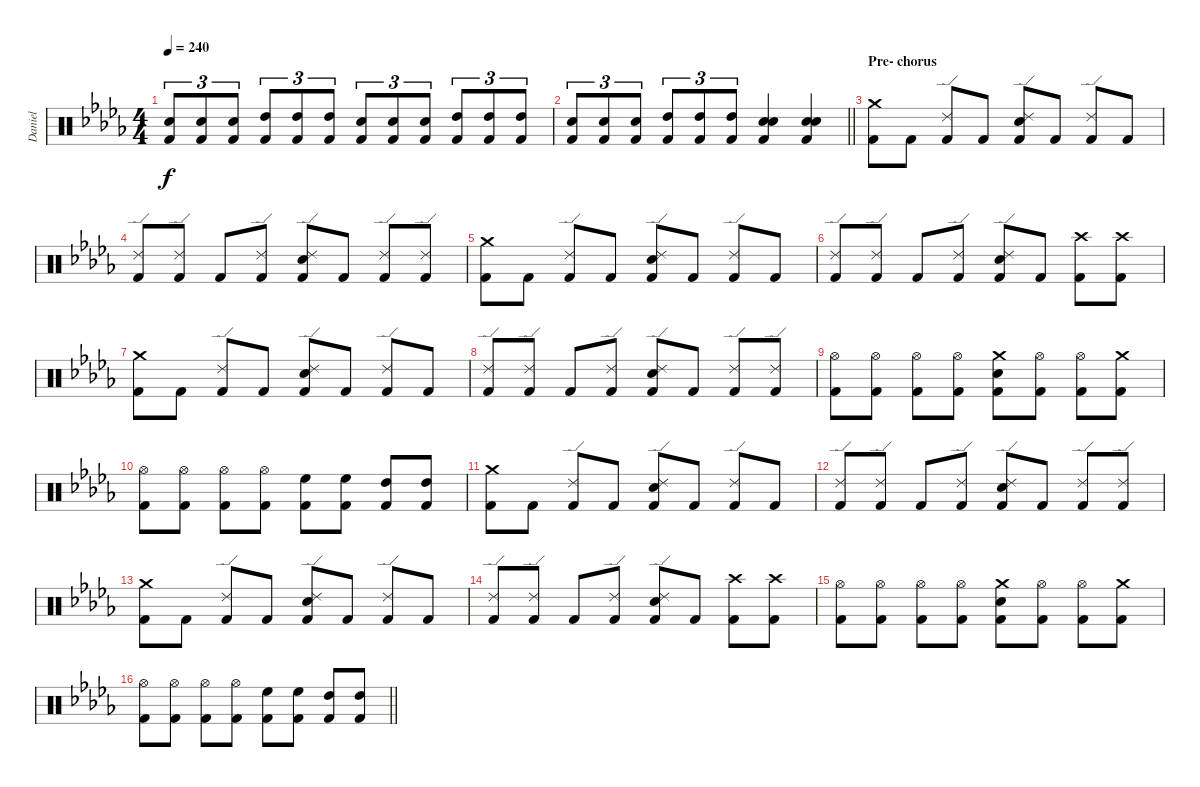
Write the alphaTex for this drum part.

\track ("Daniel" "Daniel") {instrument percussion}
\staff {score}
\articulation defaults
\ts (4 4)
\tempo 240
\clef neutral
\ks bbminor
("Snare (hit) 2" "Kick (hit) 2").8{tu (3 2) dy f} ("Snare (hit) 2" "Kick (hit) 2").8{tu (3 2)} ("Snare (hit) 2" "Kick (hit) 2").8{tu (3 2)} ("High Tom (hit)" "Kick (hit) 2").8{tu (3 2)} ("High Tom (hit)" "Kick (hit) 2").8{tu (3 2)} ("High Tom (hit)" "Kick (hit) 2").8{tu (3 2)} ("Snare (hit) 2" "Kick (hit) 2").8{tu (3 2)} ("Snare (hit) 2" "Kick (hit) 2").8{tu (3 2)} ("Snare (hit) 2" "Kick (hit) 2").8{tu (3 2)} ("High Tom (hit)" "Kick (hit) 2").8{tu (3 2)} ("High Tom (hit)" "Kick (hit) 2").8{tu (3 2)} ("High Tom (hit)" "Kick (hit) 2").8{tu (3 2)} |
\barLineRight lightlight
("Snare (hit) 2" "Kick (hit) 2").8{tu (3 2)} ("Snare (hit) 2" "Kick (hit) 2").8{tu (3 2)} ("Snare (hit) 2" "Kick (hit) 2").8{tu (3 2)} ("High Tom (hit)" "Kick (hit) 2").8{tu (3 2)} ("High Tom (hit)" "Kick (hit) 2").8{tu (3 2)} ("High Tom (hit)" "Kick (hit) 2").8{tu (3 2)} ("Snare (hit) 2" "Snare (hit) 2" "Kick (hit) 2").4 ("Snare (hit) 2" "Snare (hit) 2" "Kick (hit) 2").4 |
\section ("" "Pre- chorus")
("Crash medium (hit)" "Kick (hit) 2").8 "Kick (hit) 2".8 ("Ride (edge) 2" "Kick (hit) 2").8 "Kick (hit) 2".8 ("Ride (edge) 2" "Snare (hit) 2" "Kick (hit) 2").8 "Kick (hit) 2".8 ("Ride (edge) 2" "Kick (hit) 2").8 "Kick (hit) 2".8 |
("Ride (edge) 2" "Kick (hit) 2").8 ("Ride (edge) 2" "Kick (hit) 2").8 "Kick (hit) 2".8 ("Ride (edge) 2" "Kick (hit) 2").8 ("Ride (edge) 2" "Snare (hit) 2" "Kick (hit) 2").8 "Kick (hit) 2".8 ("Ride (edge) 2" "Kick (hit) 2").8 ("Ride (edge) 2" "Kick (hit) 2").8 |
("Crash medium (hit)" "Kick (hit) 2").8 "Kick (hit) 2".8 ("Ride (edge) 2" "Kick (hit) 2").8 "Kick (hit) 2".8 ("Ride (edge) 2" "Snare (hit) 2" "Kick (hit) 2").8 "Kick (hit) 2".8 ("Ride (edge) 2" "Kick (hit) 2").8 "Kick (hit) 2".8 |
("Ride (edge) 2" "Kick (hit) 2").8 ("Ride (edge) 2" "Kick (hit) 2").8 "Kick (hit) 2".8 ("Ride (edge) 2" "Kick (hit) 2").8 ("Ride (edge) 2" "Snare (hit) 2" "Kick (hit) 2").8 "Kick (hit) 2".8 ("Crash high (hit)" "Kick (hit) 2").8 ("Crash high (hit)" "Kick (hit) 2").8 |
("Crash medium (hit)" "Kick (hit) 2").8 "Kick (hit) 2".8 ("Ride (edge) 2" "Kick (hit) 2").8 "Kick (hit) 2".8 ("Ride (edge) 2" "Snare (hit) 2" "Kick (hit) 2").8 "Kick (hit) 2".8 ("Ride (edge) 2" "Kick (hit) 2").8 "Kick (hit) 2".8 |
("Ride (edge) 2" "Kick (hit) 2").8 ("Ride (edge) 2" "Kick (hit) 2").8 "Kick (hit) 2".8 ("Ride (edge) 2" "Kick (hit) 2").8 ("Ride (edge) 2" "Snare (hit) 2" "Kick (hit) 2").8 "Kick (hit) 2".8 ("Ride (edge) 2" "Kick (hit) 2").8 ("Ride (edge) 2" "Kick (hit) 2").8 |
("Hi-Hat (open)" "Kick (hit) 2").8 ("Hi-Hat (open)" "Kick (hit) 2").8 ("Hi-Hat (open)" "Kick (hit) 2").8 ("Hi-Hat (open)" "Kick (hit) 2").8 ("Crash medium (hit)" "Snare (hit) 2" "Kick (hit) 2").8 ("Hi-Hat (open)" "Kick (hit) 2").8 ("Hi-Hat (open)" "Kick (hit) 2").8 ("Crash medium (hit)" "Kick (hit) 2").8 |
("Hi-Hat (open)" "Kick (hit) 2").8 ("Hi-Hat (open)" "Kick (hit) 2").8 ("Hi-Hat (open)" "Kick (hit) 2").8 ("Hi-Hat (open)" "Kick (hit) 2").8 ("High Floor Tom (hit)" "Kick (hit) 2").8 ("High Floor Tom (hit)" "Kick (hit) 2").8 ("High Tom (hit)" "Kick (hit) 2").8 ("High Tom (hit)" "Kick (hit) 2").8 |
("Crash medium (hit)" "Kick (hit) 2").8 "Kick (hit) 2".8 ("Ride (edge) 2" "Kick (hit) 2").8 "Kick (hit) 2".8 ("Ride (edge) 2" "Snare (hit) 2" "Kick (hit) 2").8 "Kick (hit) 2".8 ("Ride (edge) 2" "Kick (hit) 2").8 "Kick (hit) 2".8 |
("Ride (edge) 2" "Kick (hit) 2").8 ("Ride (edge) 2" "Kick (hit) 2").8 "Kick (hit) 2".8 ("Ride (edge) 2" "Kick (hit) 2").8 ("Ride (edge) 2" "Snare (hit) 2" "Kick (hit) 2").8 "Kick (hit) 2".8 ("Ride (edge) 2" "Kick (hit) 2").8 ("Ride (edge) 2" "Kick (hit) 2").8 |
("Crash medium (hit)" "Kick (hit) 2").8 "Kick (hit) 2".8 ("Ride (edge) 2" "Kick (hit) 2").8 "Kick (hit) 2".8 ("Ride (edge) 2" "Snare (hit) 2" "Kick (hit) 2").8 "Kick (hit) 2".8 ("Ride (edge) 2" "Kick (hit) 2").8 "Kick (hit) 2".8 |
("Ride (edge) 2" "Kick (hit) 2").8 ("Ride (edge) 2" "Kick (hit) 2").8 "Kick (hit) 2".8 ("Ride (edge) 2" "Kick (hit) 2").8 ("Ride (edge) 2" "Snare (hit) 2" "Kick (hit) 2").8 "Kick (hit) 2".8 ("Crash high (hit)" "Kick (hit) 2").8 ("Crash high (hit)" "Kick (hit) 2").8 |
("Hi-Hat (open)" "Kick (hit) 2").8 ("Hi-Hat (open)" "Kick (hit) 2").8 ("Hi-Hat (open)" "Kick (hit) 2").8 ("Hi-Hat (open)" "Kick (hit) 2").8 ("Crash medium (hit)" "Snare (hit) 2" "Kick (hit) 2").8 ("Hi-Hat (open)" "Kick (hit) 2").8 ("Hi-Hat (open)" "Kick (hit) 2").8 ("Crash medium (hit)" "Kick (hit) 2").8 |
\barLineRight lightlight
("Hi-Hat (open)" "Kick (hit) 2").8 ("Hi-Hat (open)" "Kick (hit) 2").8 ("Hi-Hat (open)" "Kick (hit) 2").8 ("Hi-Hat (open)" "Kick (hit) 2").8 ("High Floor Tom (hit)" "Kick (hit) 2").8 ("High Floor Tom (hit)" "Kick (hit) 2").8 ("High Tom (hit)" "Kick (hit) 2").8 ("High Tom (hit)" "Kick (hit) 2").8
